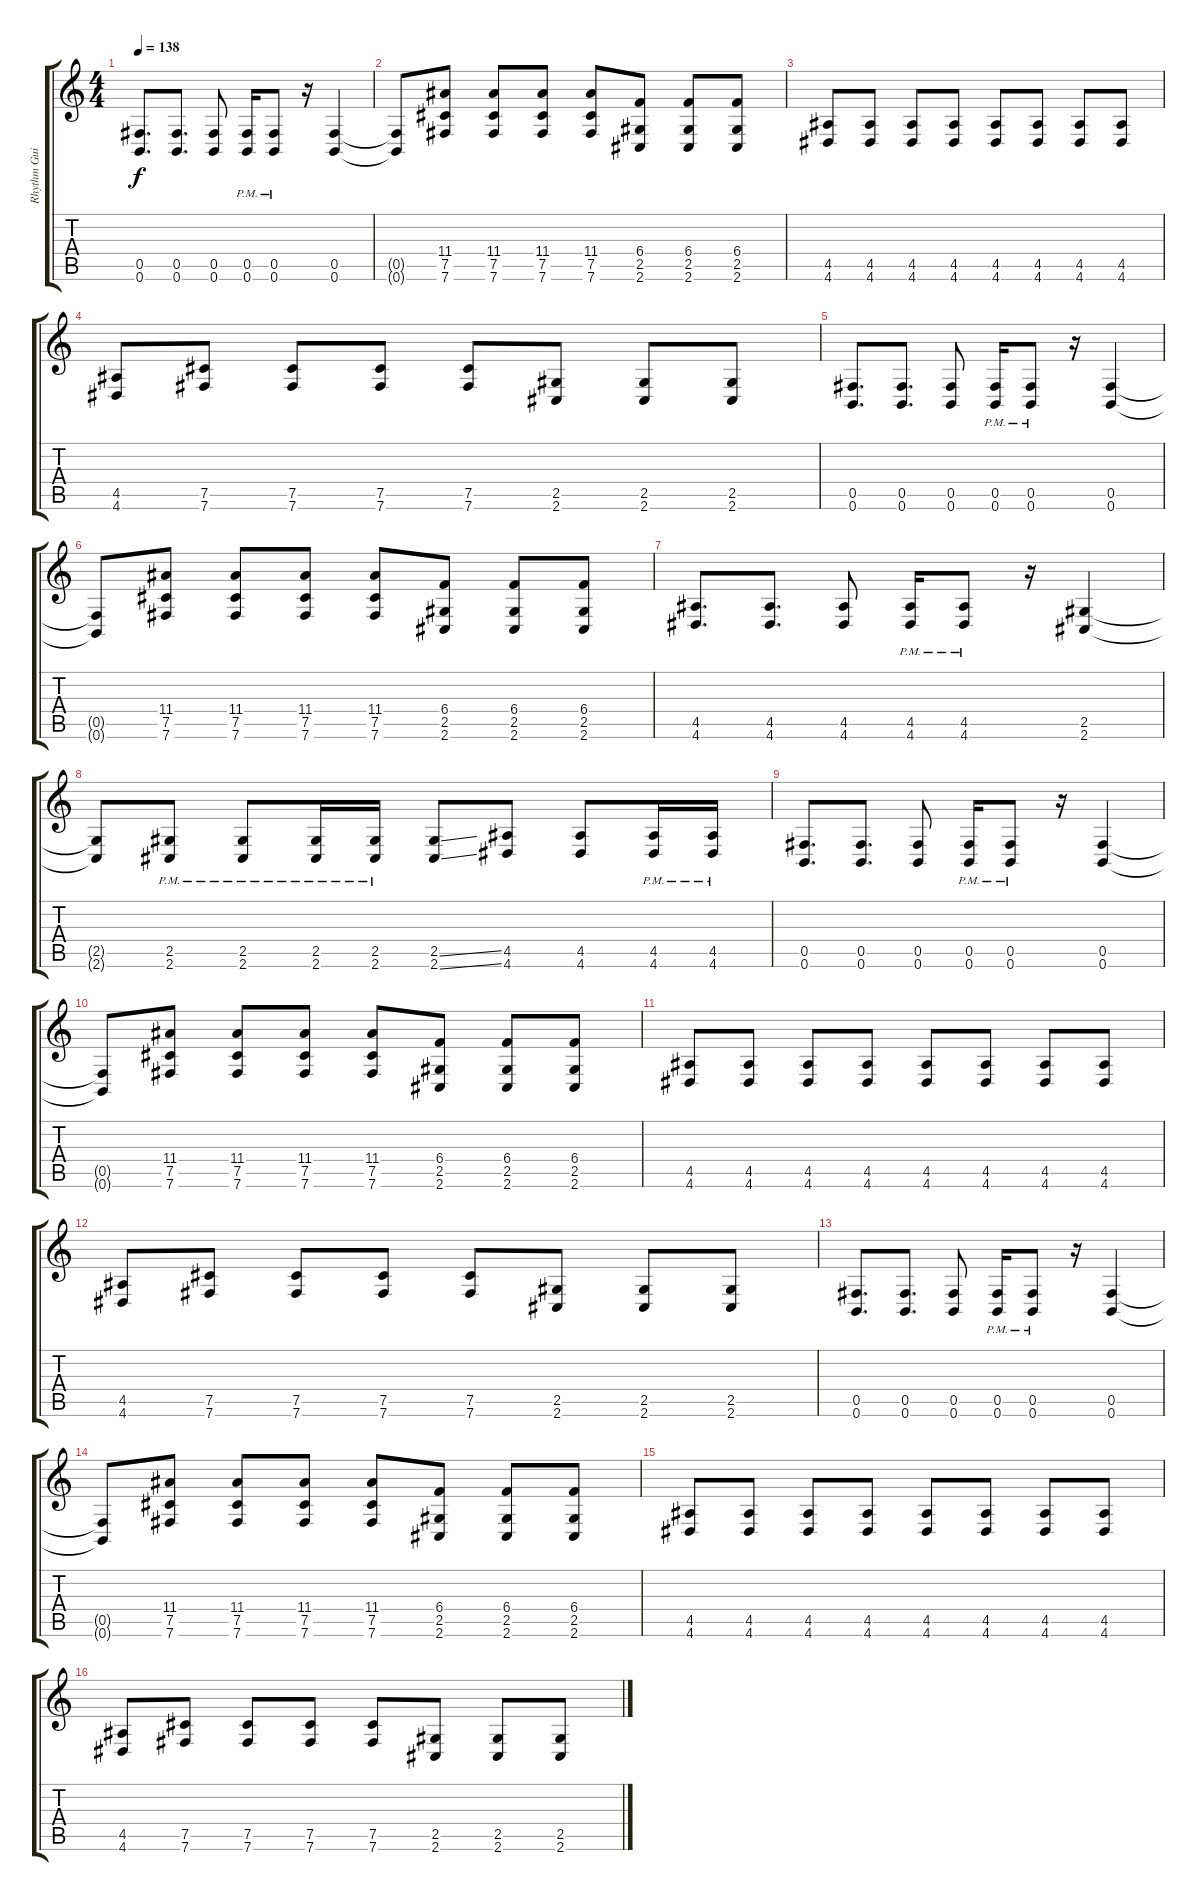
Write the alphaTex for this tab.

\track ("Rhythm Guitar 2" "Rhythm Gui") {instrument distortionguitar}
\staff {score tabs}
\tuning (Db4 Ab3 E3 B2 Gb2 B1) {hide}
\ts (4 4)
\tempo 138
\clef g2
\ks c
(0.5 0.6).8{d dy f} (0.5 0.6).8{d} (0.5 0.6).8 (0.5{pm} 0.6{pm}).16 (0.5{pm} 0.6{pm}).8 r.16 (0.5 0.6).4 |
(0.5{t} 0.6{t}).8 (11.4 7.5 7.6).8 (11.4 7.5 7.6).8 (11.4 7.5 7.6).8 (11.4 7.5 7.6).8 (6.4 2.5 2.6).8 (6.4 2.5 2.6).8 (6.4 2.5 2.6).8 |
(4.5 4.6).8 (4.5 4.6).8 (4.5 4.6).8 (4.5 4.6).8 (4.5 4.6).8 (4.5 4.6).8 (4.5 4.6).8 (4.5 4.6).8 |
(4.5 4.6).8 (7.5 7.6).8 (7.5 7.6).8 (7.5 7.6).8 (7.5 7.6).8 (2.5 2.6).8 (2.5 2.6).8 (2.5 2.6).8 |
(0.5 0.6).8{d} (0.5 0.6).8{d} (0.5 0.6).8 (0.5{pm} 0.6{pm}).16 (0.5{pm} 0.6{pm}).8 r.16 (0.5 0.6).4 |
(0.5{t} 0.6{t}).8 (11.4 7.5 7.6).8 (11.4 7.5 7.6).8 (11.4 7.5 7.6).8 (11.4 7.5 7.6).8 (6.4 2.5 2.6).8 (6.4 2.5 2.6).8 (6.4 2.5 2.6).8 |
(4.5 4.6).8{d} (4.5 4.6).8{d} (4.5 4.6).8 (4.5{pm} 4.6{pm}).16 (4.5{pm} 4.6{pm}).8 r.16 (2.5 2.6).4 |
(2.5{t} 2.6{t}).8 (2.5{pm} 2.6{pm}).8 (2.5{pm} 2.6{pm}).8 (2.5{pm} 2.6{pm}).16 (2.5 2.6{pm}).16 (2.5{ss} 2.6{ss}).8 (4.5 4.6).8 (4.5 4.6).8 (4.5{pm} 4.6{pm}).16 (4.5{pm} 4.6{pm}).16 |
(0.5 0.6).8{d} (0.5 0.6).8{d} (0.5 0.6).8 (0.5{pm} 0.6{pm}).16 (0.5{pm} 0.6{pm}).8 r.16 (0.5 0.6).4 |
(0.5{t} 0.6{t}).8 (11.4 7.5 7.6).8 (11.4 7.5 7.6).8 (11.4 7.5 7.6).8 (11.4 7.5 7.6).8 (6.4 2.5 2.6).8 (6.4 2.5 2.6).8 (6.4 2.5 2.6).8 |
(4.5 4.6).8 (4.5 4.6).8 (4.5 4.6).8 (4.5 4.6).8 (4.5 4.6).8 (4.5 4.6).8 (4.5 4.6).8 (4.5 4.6).8 |
(4.5 4.6).8 (7.5 7.6).8 (7.5 7.6).8 (7.5 7.6).8 (7.5 7.6).8 (2.5 2.6).8 (2.5 2.6).8 (2.5 2.6).8 |
(0.5 0.6).8{d} (0.5 0.6).8{d} (0.5 0.6).8 (0.5{pm} 0.6{pm}).16 (0.5{pm} 0.6{pm}).8 r.16 (0.5 0.6).4 |
(0.5{t} 0.6{t}).8 (11.4 7.5 7.6).8 (11.4 7.5 7.6).8 (11.4 7.5 7.6).8 (11.4 7.5 7.6).8 (6.4 2.5 2.6).8 (6.4 2.5 2.6).8 (6.4 2.5 2.6).8 |
(4.5 4.6).8 (4.5 4.6).8 (4.5 4.6).8 (4.5 4.6).8 (4.5 4.6).8 (4.5 4.6).8 (4.5 4.6).8 (4.5 4.6).8 |
(4.5 4.6).8 (7.5 7.6).8 (7.5 7.6).8 (7.5 7.6).8 (7.5 7.6).8 (2.5 2.6).8 (2.5 2.6).8 (2.5 2.6).8
